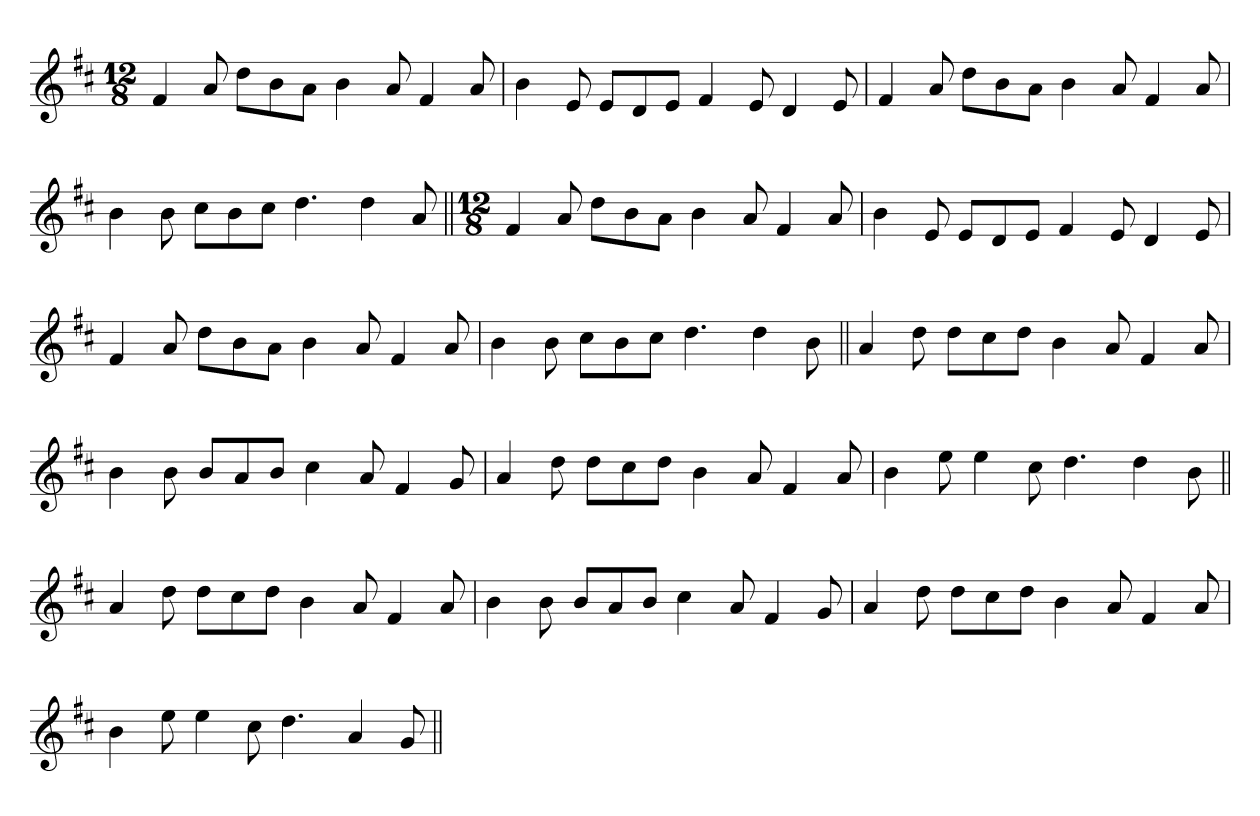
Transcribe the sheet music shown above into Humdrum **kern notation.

**kern
*part1
*staff1
*clefG2
*k[f#c#]
*D:
*M12/8
=1
4f#
8a
8ddL
8b
8aJ
4b
8a
4f#
8a
=
4b
8e
8eL
8d
8eJ
4f#
8e
4d
8e
=
4f#
8a
8ddL
8b
8aJ
4b
8a
4f#
8a
=
4b
8b
8cc#L
8b
8cc#J
4.dd
4dd
8a
=||
*M12/8
4f#
8a
8ddL
8b
8aJ
4b
8a
4f#
8a
=
4b
8e
8eL
8d
8eJ
4f#
8e
4d
8e
=
4f#
8a
8ddL
8b
8aJ
4b
8a
4f#
8a
=
4b
8b
8cc#L
8b
8cc#J
4.dd
4dd
8b
=||
4a
8dd
8ddL
8cc#
8ddJ
4b
8a
4f#
8a
=
4b
8b
8bL
8a
8bJ
4cc#
8a
4f#
8g
=
4a
8dd
8ddL
8cc#
8ddJ
4b
8a
4f#
8a
=
4b
8ee
4ee
8cc#
4.dd
4dd
8b
=||
4a
8dd
8ddL
8cc#
8ddJ
4b
8a
4f#
8a
=
4b
8b
8bL
8a
8bJ
4cc#
8a
4f#
8g
=
4a
8dd
8ddL
8cc#
8ddJ
4b
8a
4f#
8a
=
4b
8ee
4ee
8cc#
4.dd
4a
8g
=||
*-
